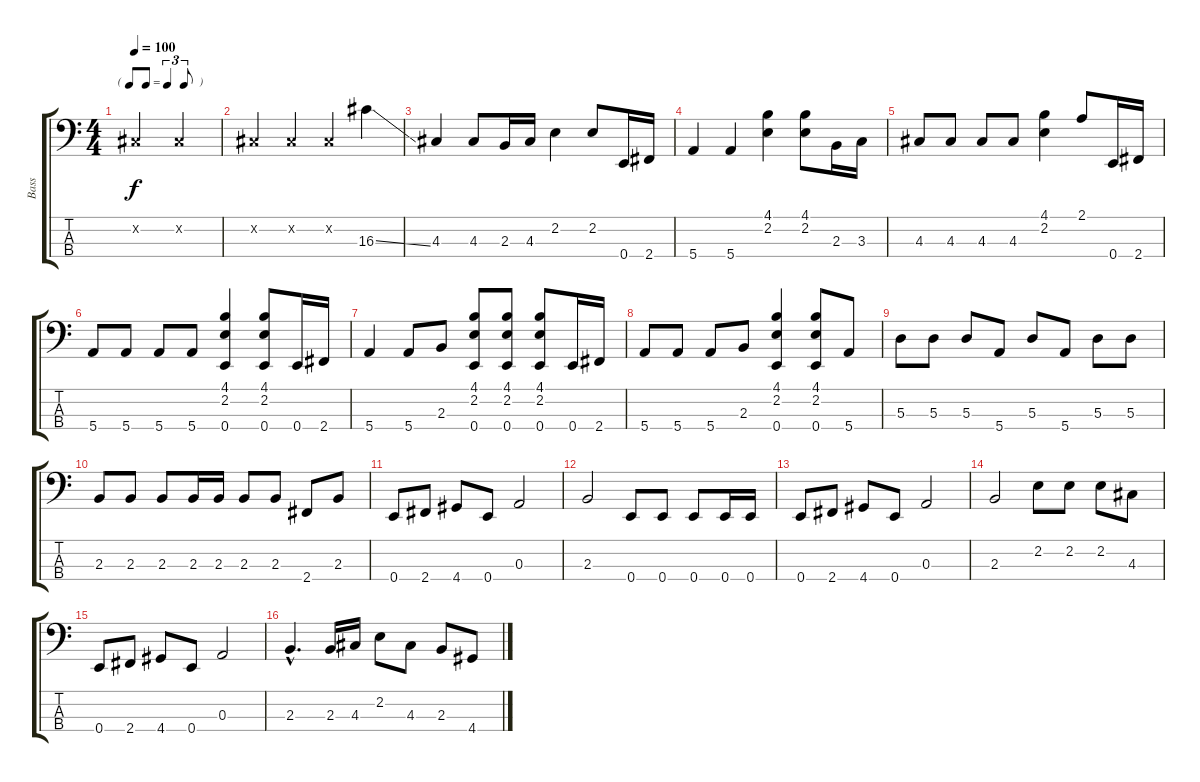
\track ("Bass" "Bass") {instrument electricbassfinger}
\staff {score tabs}
\tuning (G2 D2 A1 E1) {hide}
\ts (4 4)
\tf triplet8th
\tempo 100
\clef f4
\ks c
-1.2{x}.2{dy f instrument electricbassfinger} -1.2{x}.2 |
-1.2{x}.4 -1.2{x}.4 -1.2{x}.4 16.3{ss}.4 |
4.3.4 4.3.8 2.3.16 4.3.16 2.2.4 2.2.8 0.4.16 2.4.16 |
5.4.4 5.4.4 (4.1 2.2).4 (4.1 2.2).8 2.3.16 3.3.16 |
4.3.8 4.3.8 4.3.8 4.3.8 (4.1 2.2).4 2.1.8 0.4.16 2.4.16 |
5.4.8 5.4.8 5.4.8 5.4.8 (4.1 2.2 0.4).4 (4.1 2.2 0.4).8 0.4.16 2.4.16 |
5.4.4 5.4.8 2.3.8 (4.1 2.2 0.4).8 (4.1 2.2 0.4).8 (4.1 2.2 0.4).8 0.4.16 2.4.16 |
5.4.8 5.4.8 5.4.8 2.3.8 (4.1 2.2 0.4).4 (4.1 2.2 0.4).8 5.4.8 |
5.3.8 5.3.8 5.3.8 5.4.8 5.3.8 5.4.8 5.3.8 5.3.8 |
2.3.8 2.3.8 2.3.8 2.3.16 2.3.16 2.3.8 2.3.8 2.4.8 2.3.8 |
0.4.8 2.4.8 4.4.8 0.4.8 0.3.2 |
2.3.2 0.4.8 0.4.8 0.4.8 0.4.16 0.4.16 |
0.4.8 2.4.8 4.4.8 0.4.8 0.3.2 |
2.3.2 2.2.8 2.2.8 2.2.8 4.3.8 |
0.4.8 2.4.8 4.4.8 0.4.8 0.3.2 |
2.3{hac}.4{d} 2.3.16 4.3.16 2.2.8 4.3.8 2.3.8 4.4.8
